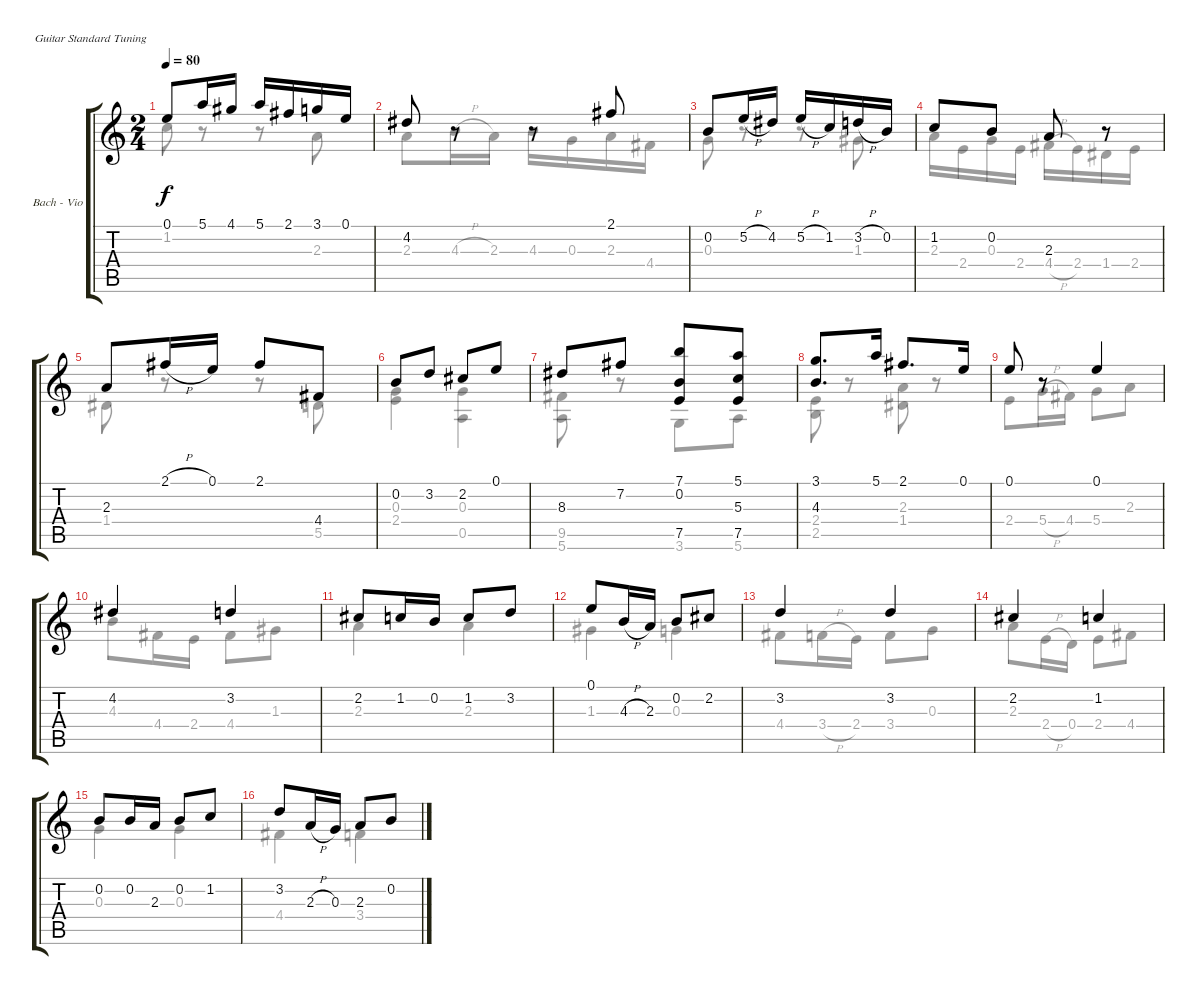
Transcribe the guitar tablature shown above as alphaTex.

\bracketExtendMode groupsimilarinstruments
\firstSystemTrackNameOrientation horizontal
\otherSystemsTrackNameOrientation horizontal
\track ("Bach - Violin Sonata No. 2 BWV 1003 - Fugue" "Bach - Vio") {instrument acousticguitarnylon}
\staff {score tabs}
\tuning (E4 B3 G3 D3 A2 E2)
\voice
\ts (2 4)
\tempo 80
\clef g2
\ks c
0.1.8{dy f} 5.1.16 4.1.16 5.1.16 2.1.16 3.1.16 0.1.16 |
4.2.8 r.8 r.8 2.1.8 |
0.2.8 5.2{h}.16 4.2.16 5.2{h}.16 1.2.16 3.2{h}.16 0.2.16 |
1.2.8 0.2.8 2.3.8 r.8 |
2.3.8 2.1{h}.16 0.1.16 2.1.8 4.4.8 |
0.2.8 3.2.8 2.2.8 0.1.8 |
8.3.8 7.2.8 (7.1 0.2 7.5).8 (5.1 5.3 7.5).8 |
(3.1 4.3).8{d} 5.1.16 2.1.8{d} 0.1.16 |
0.1.8 r.8 0.1.4 |
4.2.4 3.2.4 |
2.2.8 1.2.16 0.2.16 1.2.8 3.2.8 |
0.1.8 4.3{h}.16 2.3.16 0.2.8 2.2.8 |
3.2.4 3.2.4 |
2.2.4 1.2.4 |
0.2.8 0.2.16 2.3.16 0.2.8 1.2.8 |
3.2.8 2.3{h}.16 0.3.16 2.3.8 0.2.8
\voice
\clef g2
\ottava regular
\simile none
\ks c
1.2.8{dy f} r.8 r.8 2.3.8 |
2.3.8 4.3{h}.16 2.3.16 4.3.16 0.3.16 2.3.16 4.4.16 |
0.3.8 r.8 r.8 1.3.8 |
2.3.16 2.4.16 0.3.16 2.4.16 4.4{h}.16 2.4.16 1.4.16 2.4.16 |
1.4.8 r.8 r.8 5.5.8 |
(0.3 2.4).4 (0.3 0.5).4 |
(9.5 5.6).8 r.8 3.6.8 5.6.8 |
(2.4 2.5).8 r.8 (2.3 1.4).8 r.8 |
2.4.8 5.4{h}.16 4.4.16 5.4.8 2.3.8 |
4.3.8 4.4.16 2.4.16 4.4.8 1.3.8 |
2.3.4 2.3.4 |
1.3.4 0.3.4 |
4.4.8 3.4{h}.16 2.4.16 3.4.8 0.3.8 |
2.3.8 2.4{h}.16 0.4.16 2.4.8 4.4.8 |
0.3.4 0.3.4 |
4.4.4 3.4.4
